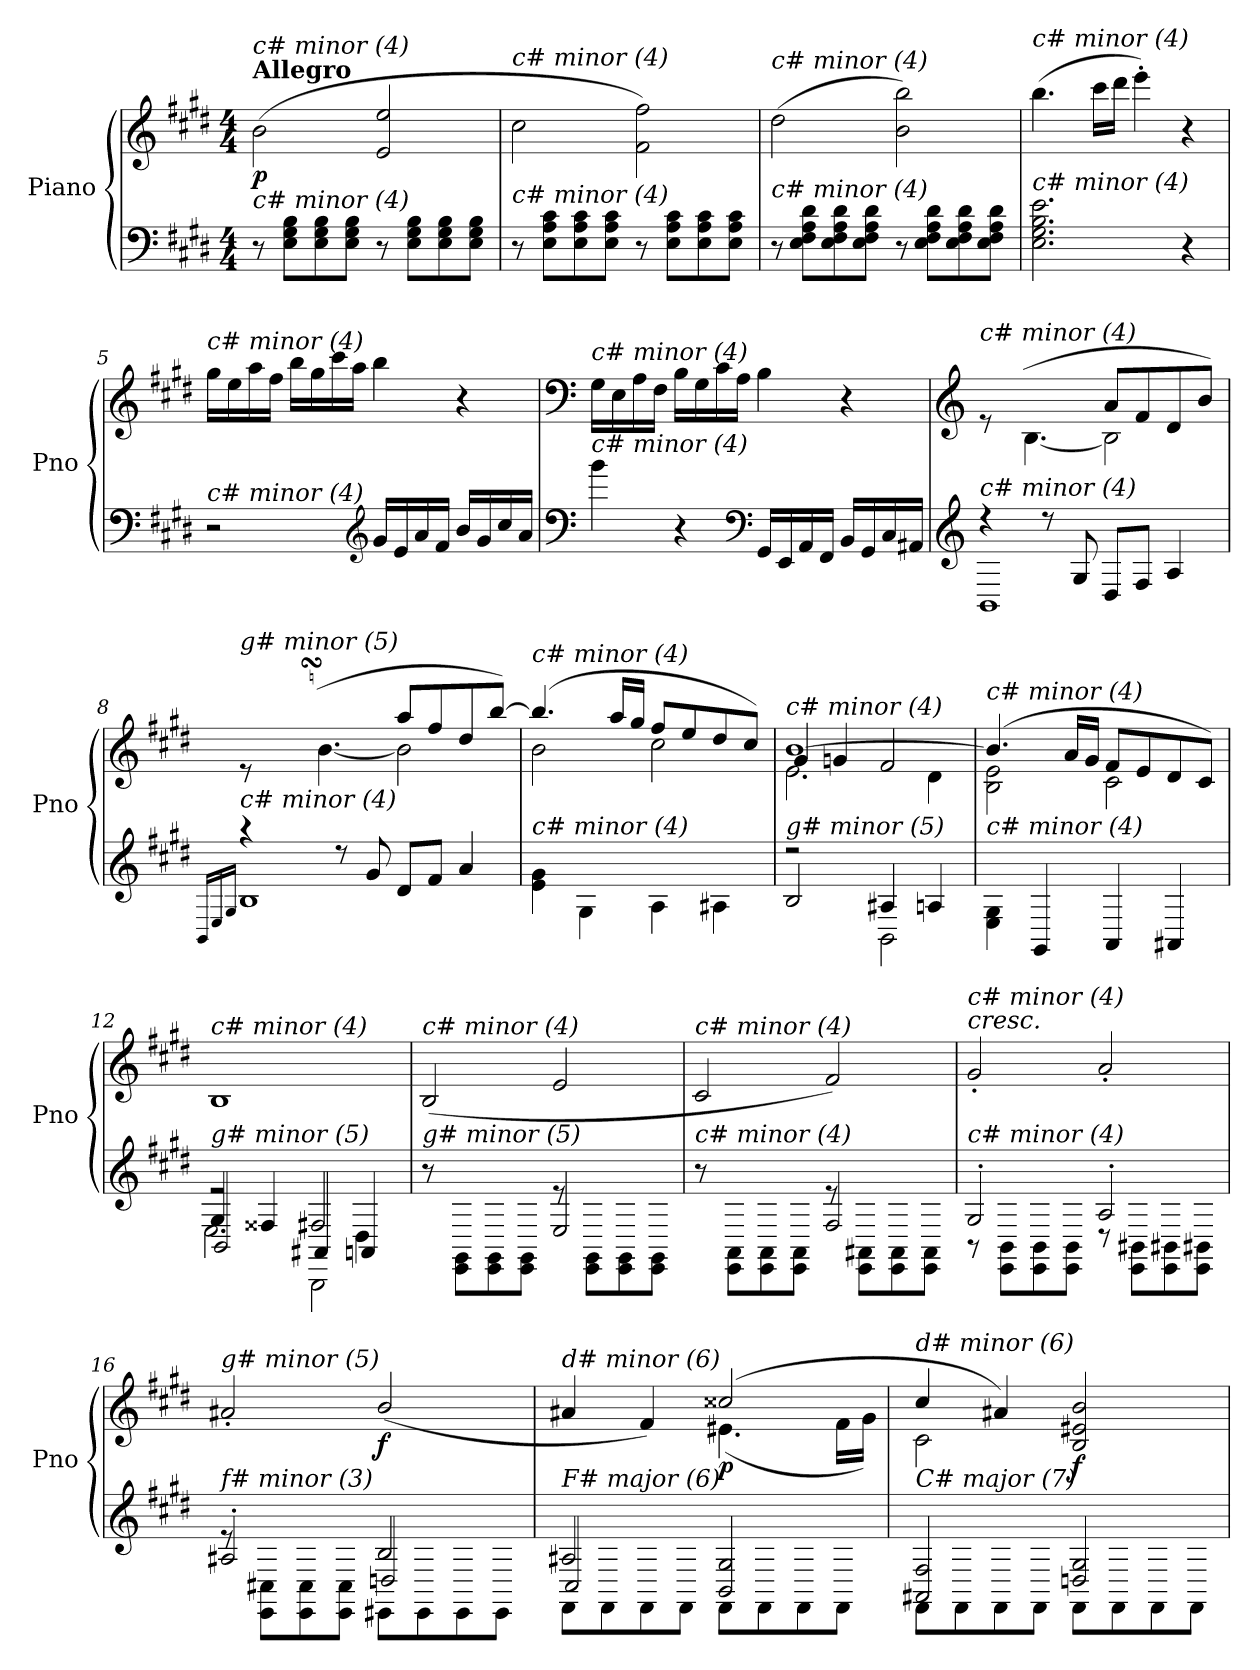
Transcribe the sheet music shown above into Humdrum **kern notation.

**kern	**kern	**dynam
*part1	*part1	*part1
*staff2	*staff1	*staff1/2
*I"Piano	*	*
*I'Pno	*	*
*clefF4	*clefG2	*
*k[f#c#g#d#]	*k[f#c#g#d#]	*
*M4/4	*M4/4	*
=1	=1	=1
!	!LO:TX:a:B:t=Allegro	!
!	!LO:TX:i:t=c# minor (4)	!
!LO:TX:i:t=c# minor (4)	!	!
!	!	!LO:DY:b
8r	(2b\	p
8E\ 8G#\ 8B\L	.	.
8E\ 8G#\ 8B\	.	.
8E\ 8G#\ 8B\J	.	.
8r	2e/ 2ee/	.
8E\ 8G#\ 8B\L	.	.
8E\ 8G#\ 8B\	.	.
8E\ 8G#\ 8B\J	.	.
=2	=2	=2
!	!LO:TX:i:t=c# minor (4)	!
!LO:TX:i:t=c# minor (4)	!	!
8r	2cc#\	.
8E\ 8A\ 8c#\L	.	.
8E\ 8A\ 8c#\	.	.
8E\ 8A\ 8c#\J	.	.
8r	2f#\ 2ff#\)	.
8E\ 8A\ 8c#\L	.	.
8E\ 8A\ 8c#\	.	.
8E\ 8A\ 8c#\J	.	.
=3	=3	=3
!	!LO:TX:i:t=c# minor (4)	!
!LO:TX:i:t=c# minor (4)	!	!
8r	(2dd#\	.
8E\ 8F#\ 8A\ 8d#\L	.	.
8E\ 8F#\ 8A\ 8d#\	.	.
8E\ 8F#\ 8A\ 8d#\J	.	.
8r	2b\ 2bb\)	.
8E\ 8F#\ 8A\ 8d#\L	.	.
8E\ 8F#\ 8A\ 8d#\	.	.
8E\ 8F#\ 8A\ 8d#\J	.	.
=4	=4	=4
!	!LO:TX:i:t=c# minor (4)	!
!LO:TX:i:t=c# minor (4)	!	!
2.E\ 2.G#\ 2.B\ 2.e\	(4.bb\	.
.	16ccc#\LL	.
.	16ddd#\JJ	.
.	4eee'\)	.
4r	4r	.
!!LO:LB:g=z
=5	=5	=5
!	!LO:TX:i:t=c# minor (4)	!
!LO:TX:i:t=c# minor (4)	!	!
2r	16gg#\LL	.
.	16ee\	.
.	16aa\	.
.	16ff#\JJ	.
.	16bb\LL	.
.	16gg#\	.
.	16ccc#\	.
.	16aa\JJ	.
*clefG2	*	*
16g#/LL	4bb\	.
16e/	.	.
16a/	.	.
16f#/JJ	.	.
16b/LL	4r	.
16g#/	.	.
16cc#/	.	.
16a/JJ	.	.
=6	=6	=6
*clefF4	*clefF4	*
!	!LO:TX:i:t=c# minor (4)	!
!LO:TX:i:t=c# minor (4)	!	!
4b\	16G#\LL	.
.	16E\	.
.	16A\	.
.	16F#\JJ	.
4r	16B\LL	.
.	16G#\	.
.	16c#\	.
.	16A\JJ	.
*clefF4	*	*
16GG#/LL	4B\	.
16EE/	.	.
16AA/	.	.
16FF#/JJ	.	.
16BB/LL	4r	.
16GG#/	.	.
16C#/	.	.
16AA#X/JJ	.	.
=7	=7	=7
*clefG2	*clefG2	*
*^	*^	*
*	*^	*	*	*
!	!	!	!LO:TX:i:t=c# minor (4)	!	!
!LO:TX:i:t=c# minor (4)	!	!	!	!	!
8ryy	4rdd	1BB	8re	8ryy	.
2..ryy	.	.	(8B/Lyy	[4.B\	.
.	8rdd	.	8g#/	.	.
.	8G#/	.	8e/J	.	.
.	8D#/L	.	8a/L	2B\]	.
.	8F#/J	.	8f#/	.	.
.	4A/	.	8d#/	.	.
.	.	.	8b/J)	.	.
*	*	*	*v	*v	*
!!LO:LB:g=z
=8	=8	=8	=8	=8
*	*	*^	*	*
.	.	.	16qBB/LL	.	.
.	.	.	16qE/	.	.
.	.	.	16qG#/JJ	.	.
*	*	*	*	*^	*
*	*	*	*	*	*^	*
*	*	*	*	*	*	*Xtuplet	*
!	!	!	!	!LO:TX:i:t=g# minor (5)	!	!	!
!LO:TX:i:t=c# minor (4)	!	!	!	!	!	!	!
8ryy	8ryy	4raa	1B	8re	8ryy	24cc#!yy	.
.	.	.	.	.	.	24b!yy	.
.	.	.	.	.	.	24a#X!yy	.
2..ryy	2..ryy	.	.	(>8bsSSS/Lyy	[4.b\	2..ryy	.
.	.	8rdd	.	8gg#/	.	.	.
.	.	8g#/	.	8ee/J	.	.	.
.	.	8d#/L	.	8aa/L	2b\]	.	.
.	.	8f#/J	.	8ff#/	.	.	.
.	.	4a/	.	8dd#/	.	.	.
.	.	.	.	[8bb/J)	.	.	.
*v	*v	*v	*v	*	*	*	*
*	*	*v	*v	*
=9	=9	=9	=9
!	!LO:TX:i:t=c# minor (4)	!	!
!LO:TX:i:t=c# minor (4)	!	!	!
4e\ 4g#\	(4.bb/]	2b\	.
4G#\	.	.	.
.	16aa/LL	.	.
.	16gg#/JJ	.	.
4A\	8ff#/L	2cc#\	.
.	8ee/	.	.
4A#X\	8dd#/	.	.
.	8cc#/J)	.	.
=10	=10	=10	=10
*^	*	*^	*
!	!	!LO:TX:i:t=c# minor (4)	!	!	!
!LO:TX:i:t=g# minor (5)	!	!	!	!	!
2B/	2rdd	[1b	2.e\	4g#/	.
.	.	.	.	4gn/	.
4A#X/	2BB\	.	.	2f#/	.
4An/	.	.	4d#\	.	.
*v	*v	*	*	*	*
*	*	*v	*v	*
=11	=11	=11	=11
!	!LO:TX:i:t=c# minor (4)	!	!
!LO:TX:i:t=c# minor (4)	!	!	!
4E\ 4G#\	(4.b/]	2B\ 2e\	.
4GG#/	.	.	.
.	16a/LL	.	.
.	16g#/JJ	.	.
4AA/	8f#/L	2c#\	.
.	8e/	.	.
4AA#X/	8d#/	.	.
.	8c#/J)	.	.
*	*v	*v	*
=12	=12	=12
*^	*	*
*	*^	*	*
*	*	*^	*	*
!	!	!	!	!LO:TX:i:t=c# minor (4)	!
!LO:TX:i:t=g# minor (5)	!	!	!	!	!
4G#/	2BB/	2.E\	2re	1B	.
4F##Xi/	.	.	.	.	.
2F#/	4AA#X/	.	2BBB\	.	.
.	4AAn/	4D#\	.	.	.
*	*	*v	*v	*	*
!!LO:LB:g=z
=13	=13	=13	=13	=13
*	*	*	*^	*
!	!	!	!LO:TX:i:t=c# minor (4)	!	!
!LO:TX:i:t=g# minor (5)	!	!	!	!	!
*	*v	*v	*	*	*
2ryy	8r	(2B/	2ryy	.
.	8EE\ 8GG#\L	.	.	.
.	8EE\ 8GG#\	.	.	.
.	8EE\ 8GG#\J	.	.	.
2E/	8re	2e/	2ryy	.
.	8EE\ 8GG#\L	.	.	.
.	8EE\ 8GG#\	.	.	.
.	8EE\ 8GG#\J	.	.	.
=14	=14	=14	=14	=14
!	!	!LO:TX:i:t=c# minor (4)	!	!
!LO:TX:i:t=c# minor (4)	!	!	!	!
2ryy	8r	2c#/	2ryy	.
.	8EE\ 8AA\L	.	.	.
.	8EE\ 8AA\	.	.	.
.	8EE\ 8AA\J	.	.	.
2F#/	8re	2f#/)	2ryy	.
.	8EE\ 8AA#X\L	.	.	.
.	8EE\ 8AA#\	.	.	.
.	8EE\ 8AA#\J	.	.	.
*	*	*v	*v	*
=15	=15	=15	=15
!	!	!LO:TX:a:i:t=cresc.	!
!	!	!LO:TX:i:t=c# minor (4)	!
!LO:TX:i:t=c# minor (4)	!	!	!
2G#'/	8r	2g#'/	.
.	8EE\ 8BB\L	.	.
.	8EE\ 8BB\	.	.
.	8EE\ 8BB\J	.	.
2A'/	8r	2a'/	.
.	8EE\ 8BB#Xi\L	.	.
.	8EE\ 8BB#Xi\	.	.
.	8EE\ 8BB#Xi\J	.	.
=16	=16	=16	=16
*	*^	*^	*
!	!	!	!LO:TX:i:t=g# minor (5)	!	!
!LO:TX:i:t=f# minor (3)	!	!	!	!	!
2A#X'/	8re	2ryy	2a#X'/	2ryy	.
.	8EE\ 8C#X\L	.	.	.	.
.	8EE\ 8C#\	.	.	.	.
.	8EE\ 8C#\J	.	.	.	.
!	!	!	!	!	!LO:DY:b
2B/	8EE#X\L	2Dn/	(2b/	2ryy	f
.	8EE#\	.	.	.	.
.	8EE#\	.	.	.	.
.	8EE#\J	.	.	.	.
!!LO:LB:g=z	!!
=17	=17	=17	=17	=17	=17
!	!	!	!LO:TX:i:t=d# minor (6)	!	!
!LO:TX:i:t=F# major (6)	!	!	!	!	!
2A#X/	2C#/	8FF#\L	4a#X/	2ryy	.
.	.	8FF#\	.	.	.
.	.	8FF#\	4f#/)	.	.
.	.	8FF#\J	.	.	.
!	!	!	!	!	!LO:DY:b
2ryy	2BB/ 2G#/	8FF#\L	(2cc##Xi/	(4.e#X\	p
.	.	8FF#\	.	.	.
.	.	8FF#\	.	.	.
.	.	8FF#\J	.	16f#\LL	.
.	.	.	.	16g#\JJ)	.
=18	=18	=18	=18	=18	=18
!	!	!	!LO:TX:i:t=d# minor (6)	!	!
!LO:TX:i:t=C# major (7)	!	!	!	!	!
2ryy	2AA#X/ 2F#/	8FF#\L	4cc#/	2c#\	.
.	.	8FF#\	.	.	.
.	.	8FF#\	4a#X/)	.	.
.	.	8FF#\J	.	.	.
!	!	!	!	!	!LO:DY:b
2ryy	2Dn/ 2G#/	8FF#\L	2B/ 2e#X/ 2b/	2ryy	f
.	.	8FF#\	.	.	.
.	.	8FF#\	.	.	.
.	.	8FF#\J	.	.	.
*v	*v	*v	*	*	*
*	*v	*v	*
=	=	=
*-	*-	*-
